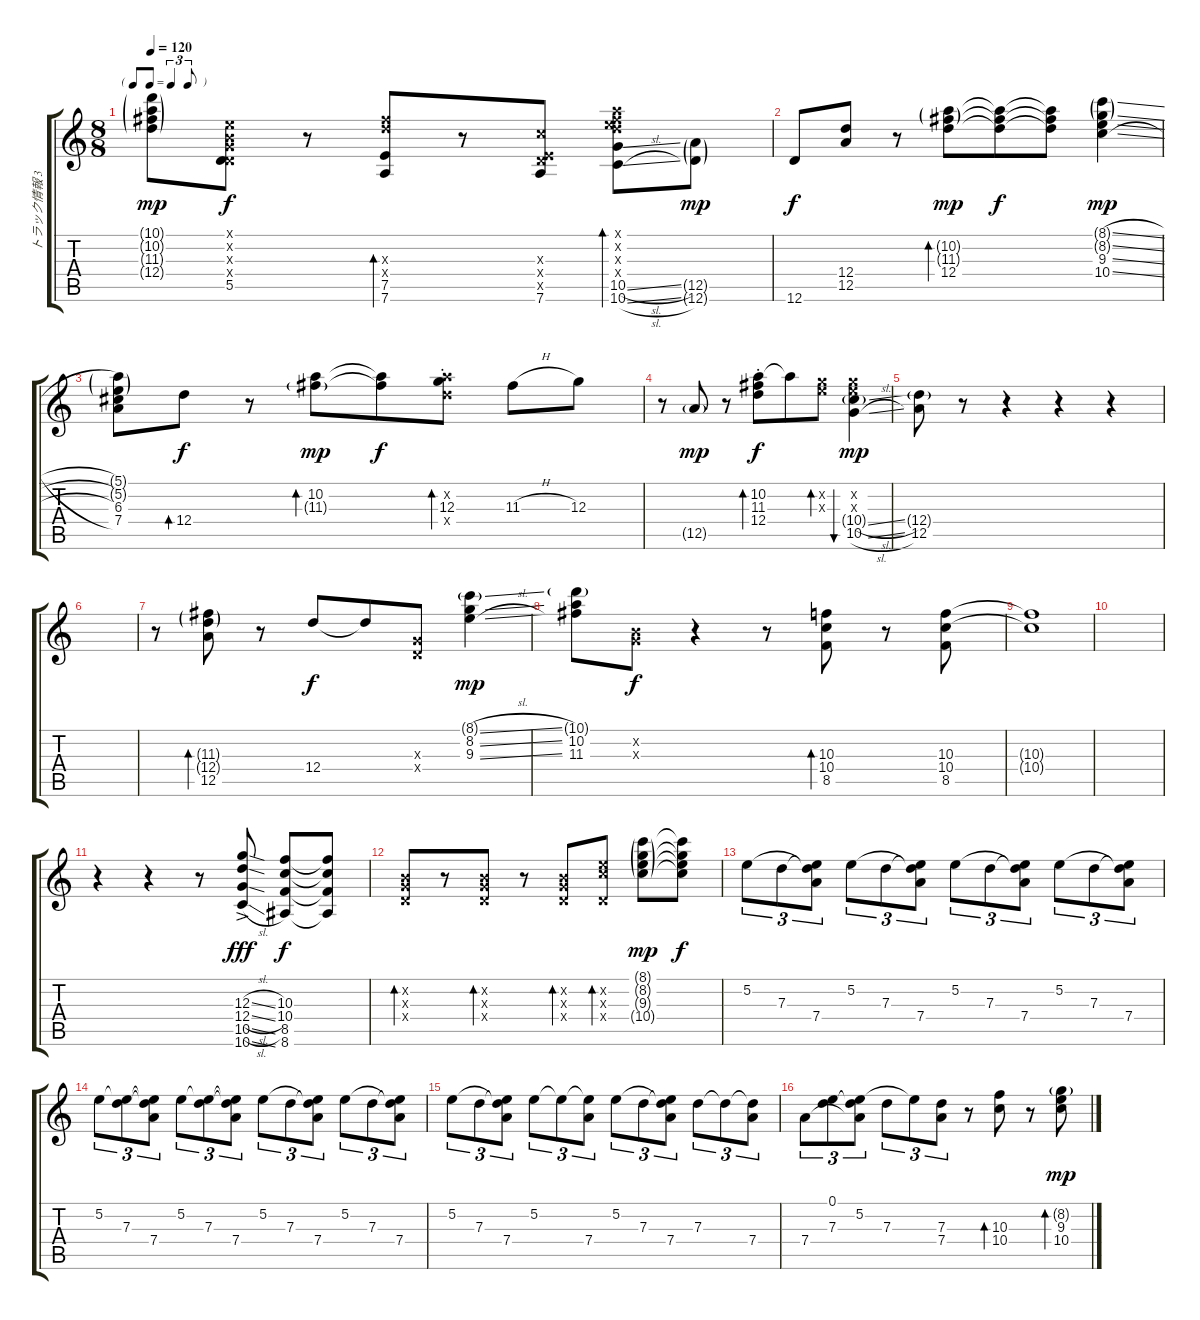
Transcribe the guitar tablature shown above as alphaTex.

\track ("トラック情報 3" "トラック情報 3") {instrument electricguitarjazz}
\staff {score tabs}
\tuning (E4 B3 G3 D3 A2 D2) {hide}
\ts (8 8)
\tf triplet8th
\tempo 120
\clef g2
\ks c
(10.1{g} 10.2{g} 11.3{g} 12.4{g}).8{dy mp} (0.1{x} 0.2{x} 0.3{x} 0.4{x} 5.5).8{dy f} r.8 (11.3{x} 12.4{x} 7.5 7.6).8{bd 60} r.8 (5.3{x} 0.4{x} 7.5{x} 7.6).8 (0.1{x} 10.2{x} 11.3{x} 12.4{x} 10.5{sl} 10.6{sl}).8{bd 60} (12.5{g} 12.6{g}).8{dy mp} |
12.6.8{dy f} (12.4 12.5).8 r.8 (10.2{g} 11.3{g} 12.4).8{bd 60 dy mp} (10.2{t} 11.3{t} 12.4{t}).8{dy f} (10.2{t} 11.3{t} 12.4{t}).8 (8.1{sl g} 8.2{sl g} 9.3{sl} 10.4{sl}).4{dy mp} |
(5.1{g} 5.2{g} 6.3 7.4).8 12.4.8{bd 60 dy f} r.8 (10.2 11.3{g}).8{bd 240 dy mp} (10.2{t} 11.3{t}).8{dy f} (10.2{x} 12.3{st} 12.4{x}).8{bd 240} 11.3{h}.8 12.3.8 |
r.8 12.5{g}.8{dy mp} r.8 (10.2 11.3{st} 12.4{st}).8{bd 240 dy f} 10.2{t}.8 (8.2{x} 9.3{x}).8{bd 120} (8.2{x} 9.3{x} 10.4{sl g} 10.5{sl}).4{bu 120 dy mp} |
(12.4{g} 12.5).8 r.8 r.4 r.4 r.4 |
|
r.8 (11.3{g} 12.4{g} 12.5).8{bd 60} r.8 12.4.8{dy f} 12.4{t}.8 (0.3{x} 0.4{x}).8 (8.1{sl g} 8.2{sl} 9.3{sl}).4{dy mp} |
(10.1{g} 10.2 11.3).8 (0.2{x} 0.3{x}).8{dy f} r.4 r.8 (10.3 10.4 8.5).8{bd 240} r.8 (10.3 10.4 8.5).8 |
(10.3{t} 10.4{t}).1 |
|
r.4 r.4 r.8 (12.3{sl ac} 12.4{sl ac} 10.5{sl ac} 10.6{sl}).8{dy fff} (10.3 10.4 8.5 8.6).8{dy f} (10.3{t} 10.4{t} 8.5{t} 8.6{t}).8 |
(0.2{x} 0.3{x} 0.4{x}).8{bd 120} r.8 (0.2{x} 0.3{x} 0.4{x}).8{bd 120} r.8 (0.2{x} 0.3{x} 0.4{x}).8{bd 120} (5.2{x} 5.3{x} 0.4{x}).8{bd 60} (8.1{g} 8.2{g} 9.3{g} 10.4{g}).8{dy mp} (8.1{t} 8.2{t} 9.3{t} 10.4{t}).8{dy f} |
5.2.8{tu (3 2) volume 0} 7.3.8{tu (3 2) volume 11} (5.2{t} 7.3{t} 7.4).8{tu (3 2)} 5.2.8{tu (3 2)} 7.3.8{tu (3 2)} (5.2{t} 7.3{t} 7.4).8{tu (3 2)} 5.2.8{tu (3 2)} 7.3.8{tu (3 2)} (5.2{t} 7.3{t} 7.4).8{tu (3 2)} 5.2.8{tu (3 2)} 7.3.8{tu (3 2)} (5.2{t} 7.3{t} 7.4).8{tu (3 2)} |
5.2.8{tu (3 2)} (5.2{t} 7.3).8{tu (3 2)} (5.2{t} 7.3{t} 7.4).8{tu (3 2)} 5.2.8{tu (3 2)} (5.2{t} 7.3).8{tu (3 2)} (5.2{t} 7.3{t} 7.4).8{tu (3 2)} 5.2.8{tu (3 2) volume 7} 7.3.8{tu (3 2)} (5.2{t} 7.3{t} 7.4).8{tu (3 2)} 5.2.8{tu (3 2)} 7.3.8{tu (3 2)} (5.2{t} 7.3{t} 7.4).8{tu (3 2)} |
5.2.8{tu (3 2)} 7.3.8{tu (3 2)} (5.2{t} 7.3{t} 7.4).8{tu (3 2)} 5.2.8{tu (3 2)} 5.2{t}.8{tu (3 2)} (5.2{t} 7.4).8{tu (3 2)} 5.2.8{tu (3 2)} 7.3.8{tu (3 2)} (5.2{t} 7.3{t} 7.4).8{tu (3 2)} 7.3.8{tu (3 2)} 7.3{t}.8{tu (3 2)} (7.3{t} 7.4).8{tu (3 2)} |
7.4.8{tu (3 2)} (0.1 7.3).8{tu (3 2)} (5.2 7.3{t} 7.4{t}).8{tu (3 2)} 7.3.8{tu (3 2)} 5.2{t}.8{tu (3 2)} (7.3 7.4).8{tu (3 2)} r.8 (10.3 10.4).8{bd 60} r.8 (8.2{g} 9.3 10.4).8{bd 60 dy mp}
